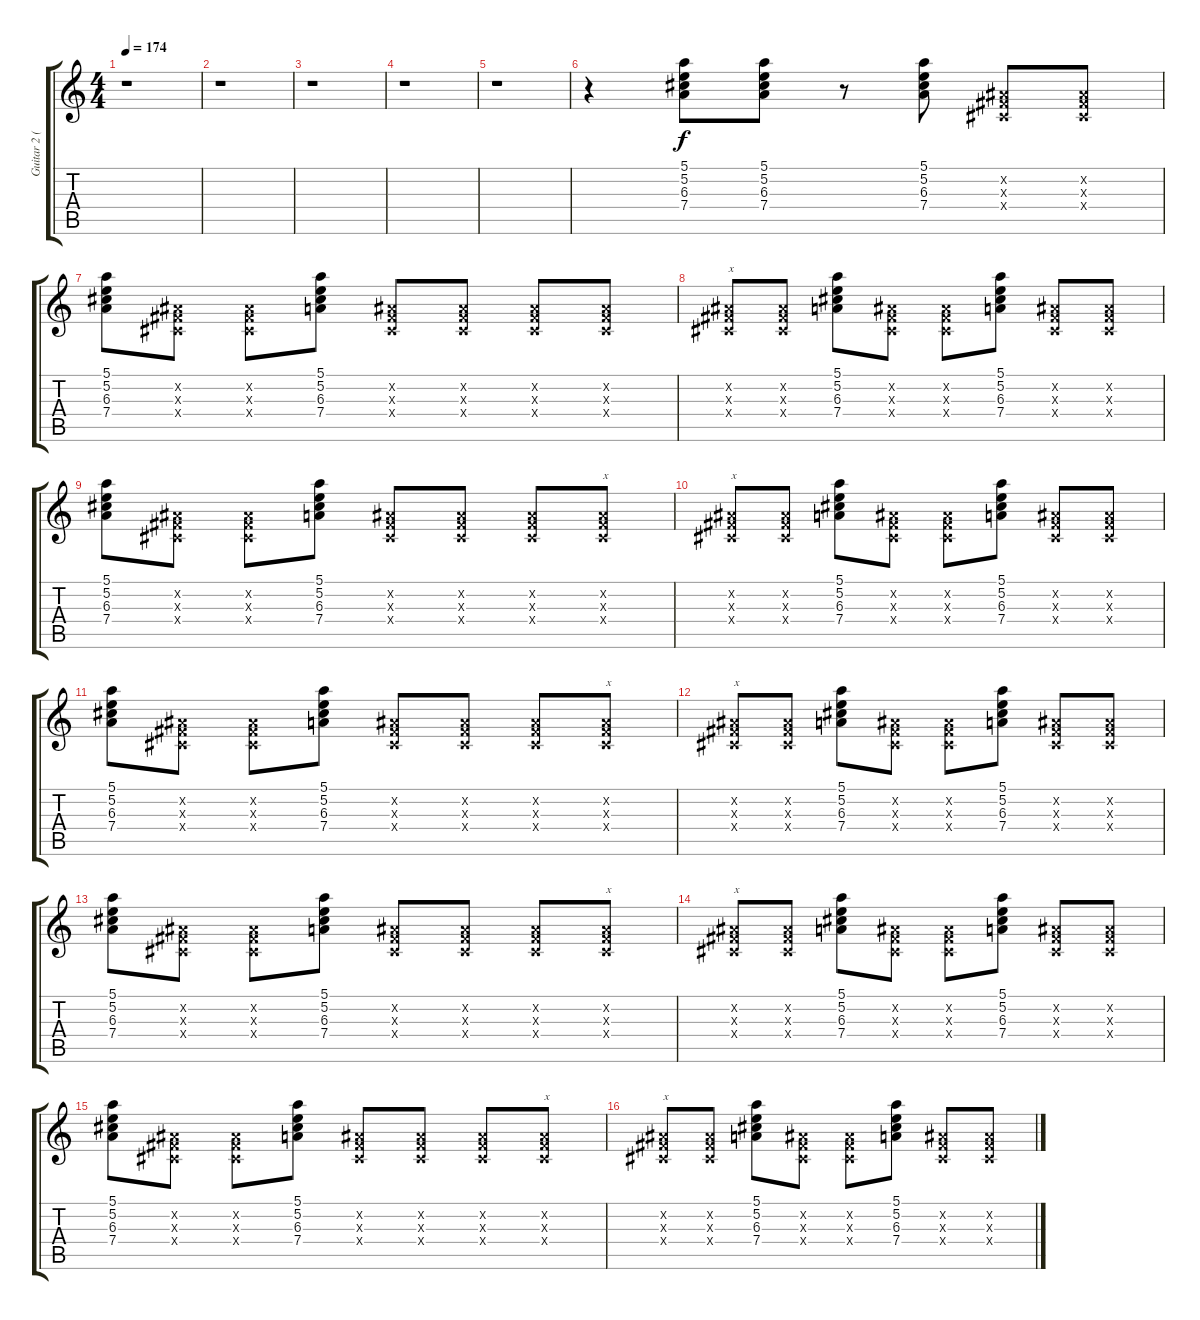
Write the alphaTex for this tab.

\track ("Guitar 2 (Clean)" "Guitar 2 (") {instrument electricguitarclean}
\staff {score tabs}
\tuning (E4 B3 G3 D3 A2 E2) {hide}
\ts (4 4)
\tempo 174
\clef g2
\ks c
r.1{dy f} |
r.1 |
r.1 |
r.1 |
r.1 |
r.4 (5.1 5.2 6.3 7.4).8 (5.1 5.2 6.3 7.4).8 r.8 (5.1 5.2 6.3 7.4).8 (-1.2{x} -1.3{x} -1.4{x}).8 (-1.2{x} -1.3{x} -1.4{x}).8 |
(5.1 5.2 6.3 7.4).8 (-1.2{x} -1.3{x} -1.4{x}).8 (-1.2{x} -1.3{x} -1.4{x}).8 (5.1 5.2 6.3 7.4).8 (-1.2{x} -1.3{x} -1.4{x}).8 (-1.2{x} -1.3{x} -1.4{x}).8 (-1.2{x} -1.3{x} -1.4{x}).8 (-1.2{x} -1.3{x} -1.4{x}).8 |
(-1.2{x} -1.3{x} -1.4{x}).8{txt "x"} (-1.2{x} -1.3{x} -1.4{x}).8 (5.1 5.2 6.3 7.4).8 (-1.2{x} -1.3{x} -1.4{x}).8 (-1.2{x} -1.3{x} -1.4{x}).8 (5.1 5.2 6.3 7.4).8 (-1.2{x} -1.3{x} -1.4{x}).8 (-1.2{x} -1.3{x} -1.4{x}).8 |
(5.1 5.2 6.3 7.4).8 (-1.2{x} -1.3{x} -1.4{x}).8 (-1.2{x} -1.3{x} -1.4{x}).8 (5.1 5.2 6.3 7.4).8 (-1.2{x} -1.3{x} -1.4{x}).8 (-1.2{x} -1.3{x} -1.4{x}).8 (-1.2{x} -1.3{x} -1.4{x}).8 (-1.2{x} -1.3{x} -1.4{x}).8{txt "x"} |
(-1.2{x} -1.3{x} -1.4{x}).8{txt "x"} (-1.2{x} -1.3{x} -1.4{x}).8 (5.1 5.2 6.3 7.4).8 (-1.2{x} -1.3{x} -1.4{x}).8 (-1.2{x} -1.3{x} -1.4{x}).8 (5.1 5.2 6.3 7.4).8 (-1.2{x} -1.3{x} -1.4{x}).8 (-1.2{x} -1.3{x} -1.4{x}).8 |
(5.1 5.2 6.3 7.4).8 (-1.2{x} -1.3{x} -1.4{x}).8 (-1.2{x} -1.3{x} -1.4{x}).8 (5.1 5.2 6.3 7.4).8 (-1.2{x} -1.3{x} -1.4{x}).8 (-1.2{x} -1.3{x} -1.4{x}).8 (-1.2{x} -1.3{x} -1.4{x}).8 (-1.2{x} -1.3{x} -1.4{x}).8{txt "x"} |
(-1.2{x} -1.3{x} -1.4{x}).8{txt "x"} (-1.2{x} -1.3{x} -1.4{x}).8 (5.1 5.2 6.3 7.4).8 (-1.2{x} -1.3{x} -1.4{x}).8 (-1.2{x} -1.3{x} -1.4{x}).8 (5.1 5.2 6.3 7.4).8 (-1.2{x} -1.3{x} -1.4{x}).8 (-1.2{x} -1.3{x} -1.4{x}).8 |
(5.1 5.2 6.3 7.4).8 (-1.2{x} -1.3{x} -1.4{x}).8 (-1.2{x} -1.3{x} -1.4{x}).8 (5.1 5.2 6.3 7.4).8 (-1.2{x} -1.3{x} -1.4{x}).8 (-1.2{x} -1.3{x} -1.4{x}).8 (-1.2{x} -1.3{x} -1.4{x}).8 (-1.2{x} -1.3{x} -1.4{x}).8{txt "x"} |
(-1.2{x} -1.3{x} -1.4{x}).8{txt "x"} (-1.2{x} -1.3{x} -1.4{x}).8 (5.1 5.2 6.3 7.4).8 (-1.2{x} -1.3{x} -1.4{x}).8 (-1.2{x} -1.3{x} -1.4{x}).8 (5.1 5.2 6.3 7.4).8 (-1.2{x} -1.3{x} -1.4{x}).8 (-1.2{x} -1.3{x} -1.4{x}).8 |
(5.1 5.2 6.3 7.4).8 (-1.2{x} -1.3{x} -1.4{x}).8 (-1.2{x} -1.3{x} -1.4{x}).8 (5.1 5.2 6.3 7.4).8 (-1.2{x} -1.3{x} -1.4{x}).8 (-1.2{x} -1.3{x} -1.4{x}).8 (-1.2{x} -1.3{x} -1.4{x}).8 (-1.2{x} -1.3{x} -1.4{x}).8{txt "x"} |
(-1.2{x} -1.3{x} -1.4{x}).8{txt "x"} (-1.2{x} -1.3{x} -1.4{x}).8 (5.1 5.2 6.3 7.4).8 (-1.2{x} -1.3{x} -1.4{x}).8 (-1.2{x} -1.3{x} -1.4{x}).8 (5.1 5.2 6.3 7.4).8 (-1.2{x} -1.3{x} -1.4{x}).8 (-1.2{x} -1.3{x} -1.4{x}).8
